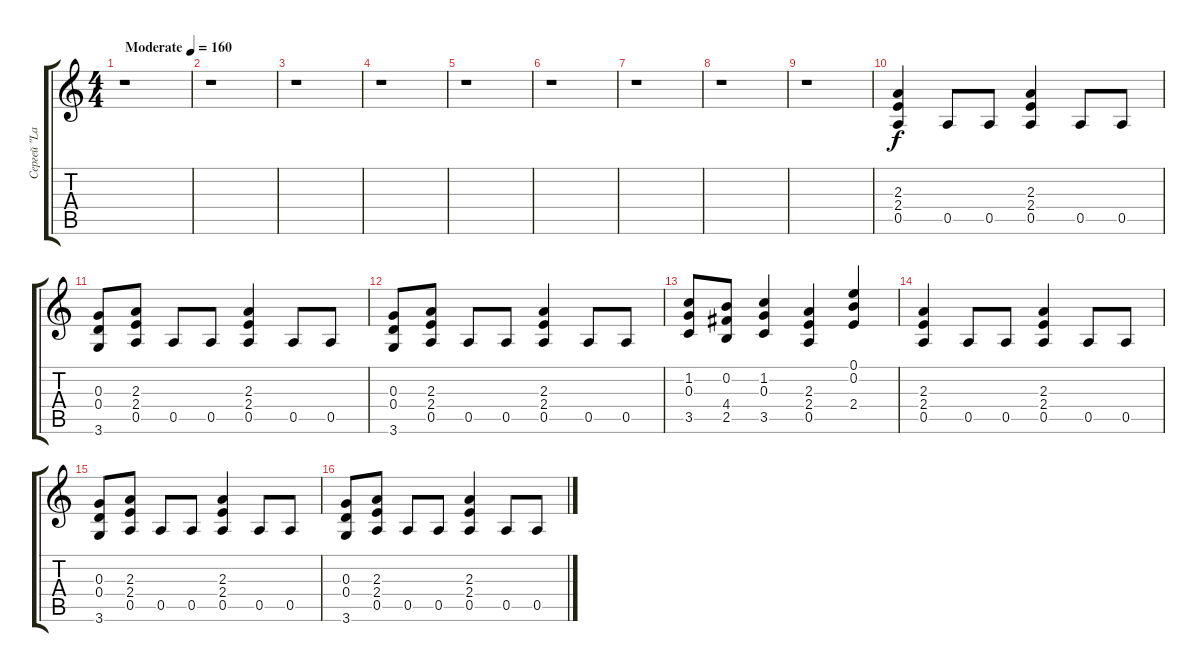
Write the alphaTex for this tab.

\track ("Сергей \"Lazar\"" "Сергей \"La") {instrument overdrivenguitar}
\staff {score tabs}
\tuning (E4 B3 G3 D3 A2 E2) {hide}
\ts (4 4)
\tempo (160 "Moderate")
\clef g2
\ks c
r.1{dy f instrument overdrivenguitar} |
r.1 |
r.1 |
r.1 |
r.1 |
r.1 |
r.1 |
r.1 |
r.1 |
(2.3 2.4 0.5).4 0.5.8 0.5.8 (2.3 2.4 0.5).4 0.5.8 0.5.8 |
(0.3 0.4 3.6).8 (2.3 2.4 0.5).8 0.5.8 0.5.8 (2.3 2.4 0.5).4 0.5.8 0.5.8 |
(0.3 0.4 3.6).8 (2.3 2.4 0.5).8 0.5.8 0.5.8 (2.3 2.4 0.5).4 0.5.8 0.5.8 |
(1.2 0.3 3.5).8 (0.2 4.4 2.5).8 (1.2 0.3 3.5).4 (2.3 2.4 0.5).4 (0.1 0.2 2.4).4 |
(2.3 2.4 0.5).4 0.5.8 0.5.8 (2.3 2.4 0.5).4 0.5.8 0.5.8 |
(0.3 0.4 3.6).8 (2.3 2.4 0.5).8 0.5.8 0.5.8 (2.3 2.4 0.5).4 0.5.8 0.5.8 |
(0.3 0.4 3.6).8 (2.3 2.4 0.5).8 0.5.8 0.5.8 (2.3 2.4 0.5).4 0.5.8 0.5.8
